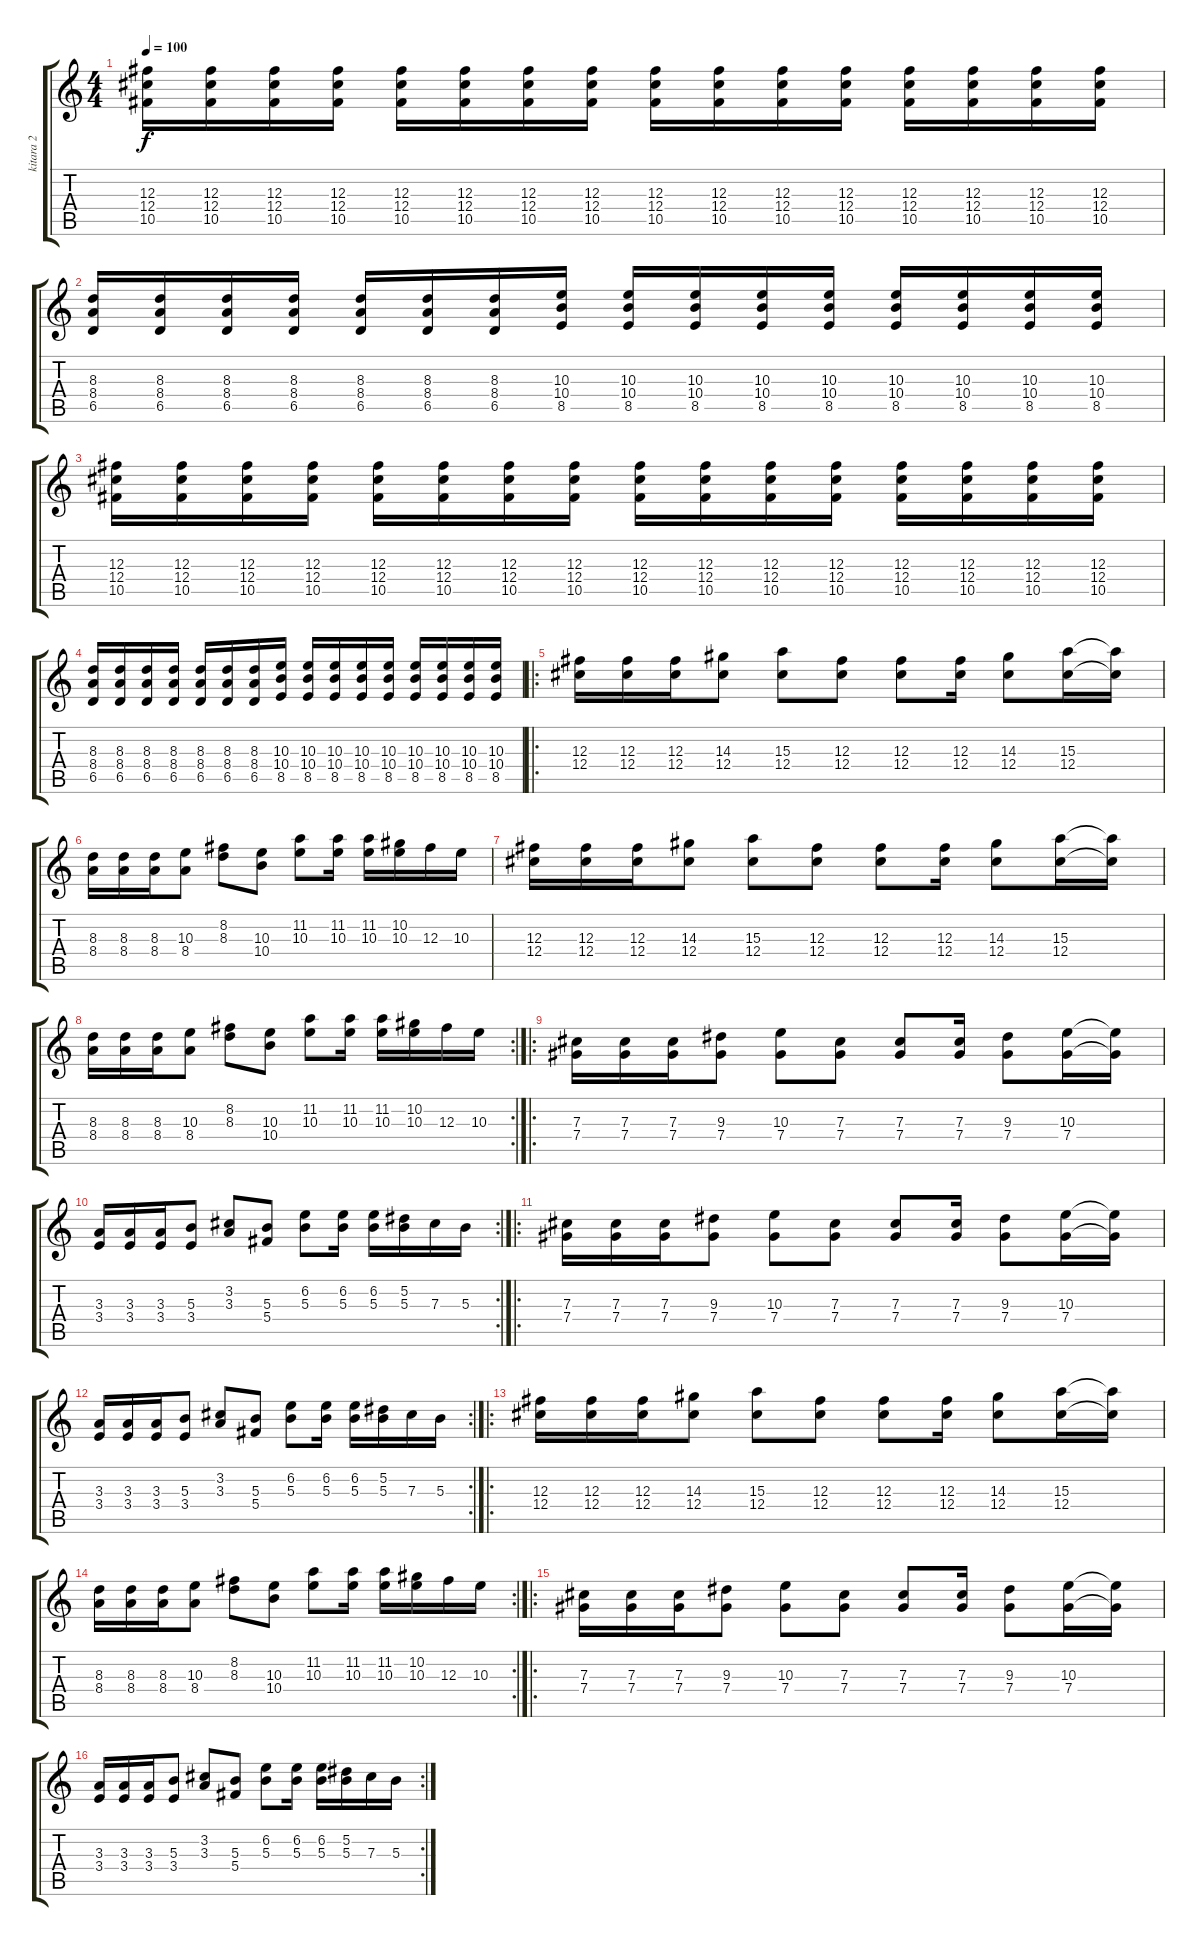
\track ("kitara 2" "kitara 2") {instrument distortionguitar}
\staff {score tabs}
\tuning (Eb4 Bb3 Gb3 Db3 Ab2 Eb2) {hide}
\ts (4 4)
\tempo 100
\clef g2
\ks c
(12.3 12.4 10.5).16{dy f} (12.3 12.4 10.5).16 (12.3 12.4 10.5).16 (12.3 12.4 10.5).16 (12.3 12.4 10.5).16 (12.3 12.4 10.5).16 (12.3 12.4 10.5).16 (12.3 12.4 10.5).16 (12.3 12.4 10.5).16 (12.3 12.4 10.5).16 (12.3 12.4 10.5).16 (12.3 12.4 10.5).16 (12.3 12.4 10.5).16 (12.3 12.4 10.5).16 (12.3 12.4 10.5).16 (12.3 12.4 10.5).16 |
(8.3 8.4 6.5).16 (8.3 8.4 6.5).16 (8.3 8.4 6.5).16 (8.3 8.4 6.5).16 (8.3 8.4 6.5).16 (8.3 8.4 6.5).16 (8.3 8.4 6.5).16 (10.3 10.4 8.5).16 (10.3 10.4 8.5).16 (10.3 10.4 8.5).16 (10.3 10.4 8.5).16 (10.3 10.4 8.5).16 (10.3 10.4 8.5).16 (10.3 10.4 8.5).16 (10.3 10.4 8.5).16 (10.3 10.4 8.5).16 |
(12.3 12.4 10.5).16 (12.3 12.4 10.5).16 (12.3 12.4 10.5).16 (12.3 12.4 10.5).16 (12.3 12.4 10.5).16 (12.3 12.4 10.5).16 (12.3 12.4 10.5).16 (12.3 12.4 10.5).16 (12.3 12.4 10.5).16 (12.3 12.4 10.5).16 (12.3 12.4 10.5).16 (12.3 12.4 10.5).16 (12.3 12.4 10.5).16 (12.3 12.4 10.5).16 (12.3 12.4 10.5).16 (12.3 12.4 10.5).16 |
(8.3 8.4 6.5).16 (8.3 8.4 6.5).16 (8.3 8.4 6.5).16 (8.3 8.4 6.5).16 (8.3 8.4 6.5).16 (8.3 8.4 6.5).16 (8.3 8.4 6.5).16 (10.3 10.4 8.5).16 (10.3 10.4 8.5).16 (10.3 10.4 8.5).16 (10.3 10.4 8.5).16 (10.3 10.4 8.5).16 (10.3 10.4 8.5).16 (10.3 10.4 8.5).16 (10.3 10.4 8.5).16 (10.3 10.4 8.5).16 |
\ro
(12.3 12.4).16 (12.3 12.4).16 (12.3 12.4).16 (14.3 12.4).8 (15.3 12.4).8 (12.3 12.4).8 (12.3 12.4).8 (12.3 12.4).16 (14.3 12.4).8 (15.3 12.4).16 (15.3{t} 12.4{t}).16 |
(8.3 8.4).16 (8.3 8.4).16 (8.3 8.4).16 (10.3 8.4).8 (8.2 8.3).8 (10.3 10.4).8 (11.2 10.3).8 (11.2 10.3).16 (11.2 10.3).16 (10.2 10.3).16 12.3.16 10.3.16 |
(12.3 12.4).16 (12.3 12.4).16 (12.3 12.4).16 (14.3 12.4).8 (15.3 12.4).8 (12.3 12.4).8 (12.3 12.4).8 (12.3 12.4).16 (14.3 12.4).8 (15.3 12.4).16 (15.3{t} 12.4{t}).16 |
\rc 2
(8.3 8.4).16 (8.3 8.4).16 (8.3 8.4).16 (10.3 8.4).8 (8.2 8.3).8 (10.3 10.4).8 (11.2 10.3).8 (11.2 10.3).16 (11.2 10.3).16 (10.2 10.3).16 12.3.16 10.3.16 |
\ro
(7.3 7.4).16 (7.3 7.4).16 (7.3 7.4).16 (9.3 7.4).8 (10.3 7.4).8 (7.3 7.4).8 (7.3 7.4).8 (7.3 7.4).16 (9.3 7.4).8 (10.3 7.4).16 (10.3{t} 7.4{t}).16 |
\rc 2
(3.3 3.4).16 (3.3 3.4).16 (3.3 3.4).16 (5.3 3.4).8 (3.2 3.3).8 (5.3 5.4).8 (6.2 5.3).8 (6.2 5.3).16 (6.2 5.3).16 (5.2 5.3).16 7.3.16 5.3.16 |
\ro
(7.3 7.4).16 (7.3 7.4).16 (7.3 7.4).16 (9.3 7.4).8 (10.3 7.4).8 (7.3 7.4).8 (7.3 7.4).8 (7.3 7.4).16 (9.3 7.4).8 (10.3 7.4).16 (10.3{t} 7.4{t}).16 |
\rc 2
(3.3 3.4).16 (3.3 3.4).16 (3.3 3.4).16 (5.3 3.4).8 (3.2 3.3).8 (5.3 5.4).8 (6.2 5.3).8 (6.2 5.3).16 (6.2 5.3).16 (5.2 5.3).16 7.3.16 5.3.16 |
\ro
(12.3 12.4).16 (12.3 12.4).16 (12.3 12.4).16 (14.3 12.4).8 (15.3 12.4).8 (12.3 12.4).8 (12.3 12.4).8 (12.3 12.4).16 (14.3 12.4).8 (15.3 12.4).16 (15.3{t} 12.4{t}).16 |
\rc 2
(8.3 8.4).16 (8.3 8.4).16 (8.3 8.4).16 (10.3 8.4).8 (8.2 8.3).8 (10.3 10.4).8 (11.2 10.3).8 (11.2 10.3).16 (11.2 10.3).16 (10.2 10.3).16 12.3.16 10.3.16 |
\ro
(7.3 7.4).16 (7.3 7.4).16 (7.3 7.4).16 (9.3 7.4).8 (10.3 7.4).8 (7.3 7.4).8 (7.3 7.4).8 (7.3 7.4).16 (9.3 7.4).8 (10.3 7.4).16 (10.3{t} 7.4{t}).16 |
\rc 2
(3.3 3.4).16 (3.3 3.4).16 (3.3 3.4).16 (5.3 3.4).8 (3.2 3.3).8 (5.3 5.4).8 (6.2 5.3).8 (6.2 5.3).16 (6.2 5.3).16 (5.2 5.3).16 7.3.16 5.3.16
